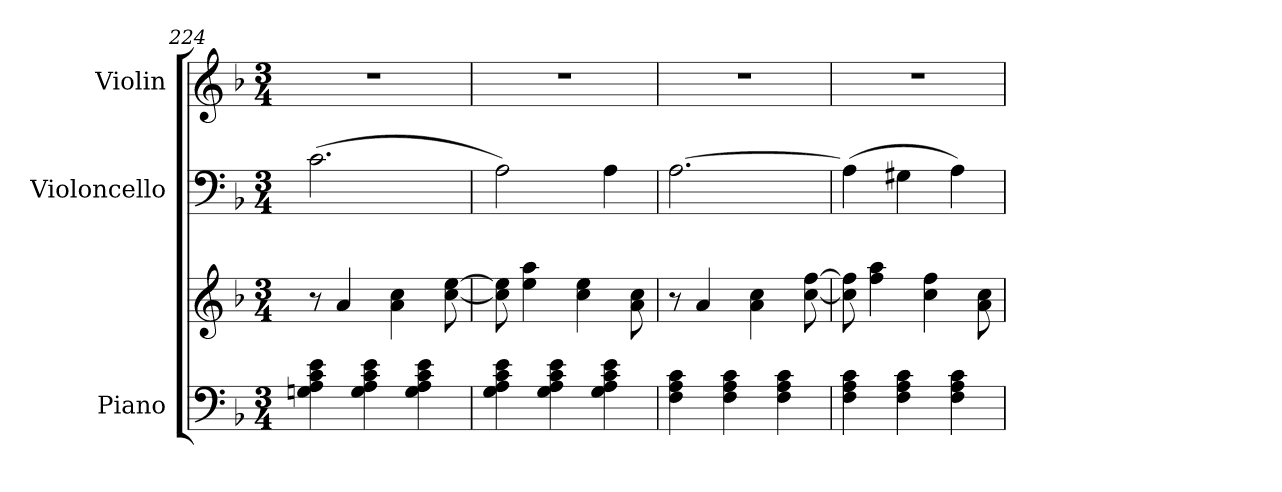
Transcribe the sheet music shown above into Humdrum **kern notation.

**kern	**kern	**kern	**kern
*part3	*part3	*part2	*part1
*staff4	*staff3	*staff2	*staff1
*I"Piano	*	*I"Violoncello	*I"Violin
*I'Pno	*	*I'Vc	*I'Vln
*clefF4	*clefG2	*clefF4	*clefG2
*k[b-]	*k[b-]	*k[b-]	*k[b-]
*M3/4	*M3/4	*M3/4	*M3/4
=224	=224	=224	=224
4Gn\ 4A\ 4c\ 4e\	8r	(>2.c\	2.r
.	4a/	.	.
4G\ 4A\ 4c\ 4e\	.	.	.
.	4a\ 4cc\	.	.
4G\ 4A\ 4c\ 4e\	.	.	.
.	[8cc\ [8ee\	.	.
=225	=225	=225	=225
4G\ 4A\ 4c\ 4e\	8cc\] 8ee\]	2A\)	2.r
.	4ee\ 4aa\	.	.
4G\ 4A\ 4c\ 4e\	.	.	.
.	4cc\ 4ee\	.	.
4G\ 4A\ 4c\ 4e\	.	4A\	.
.	8a\ 8cc\	.	.
=226	=226	=226	=226
4F\ 4A\ 4c\	8r	[2.A\	2.r
.	4a/	.	.
4F\ 4A\ 4c\	.	.	.
.	4a\ 4cc\	.	.
4F\ 4A\ 4c\	.	.	.
.	[8cc\ [8ff\	.	.
=227	=227	=227	=227
4F\ 4A\ 4c\	8cc\] 8ff\]	(>4A\]	2.r
.	4ff\ 4aa\	.	.
4F\ 4A\ 4c\	.	4G#X\	.
.	4cc\ 4ff\	.	.
4F\ 4A\ 4c\	.	4A\)	.
.	8a\ 8cc\	.	.
=	=	=	=
*-	*-	*-	*-
